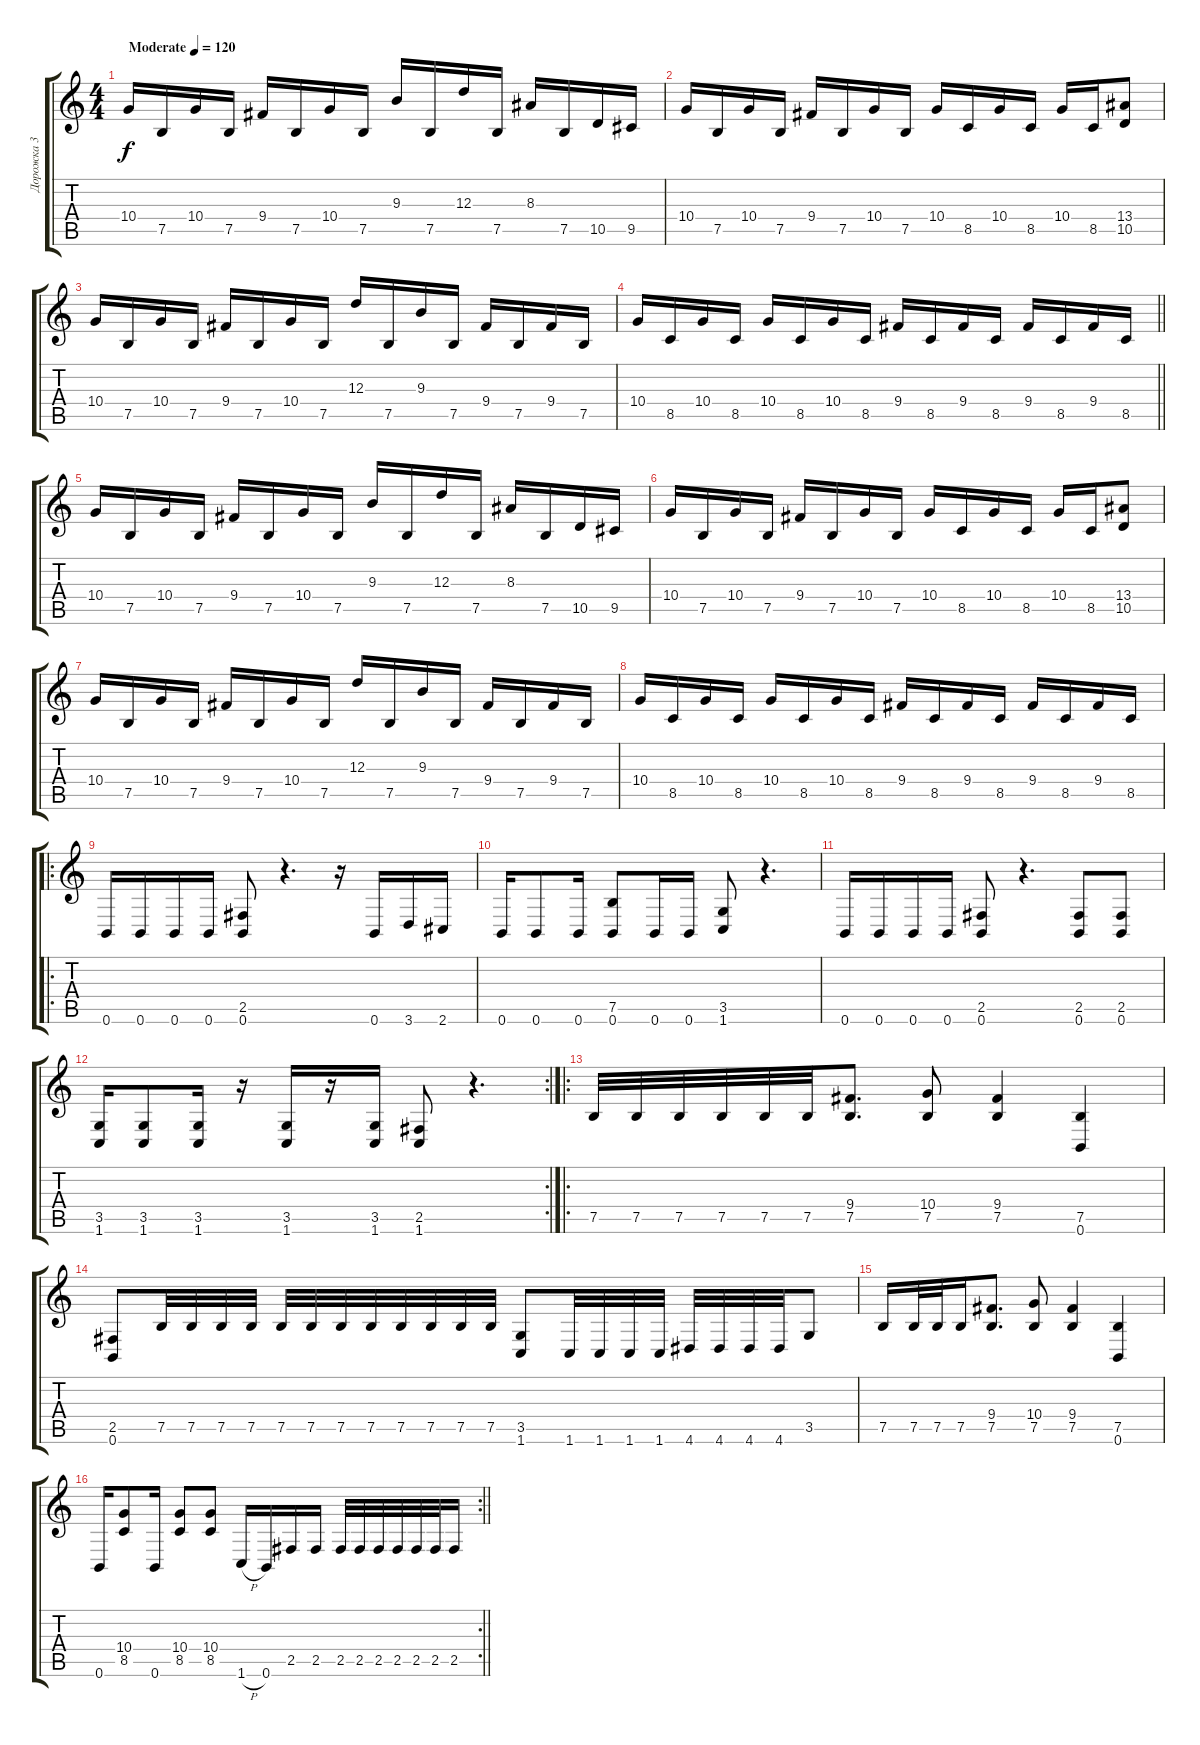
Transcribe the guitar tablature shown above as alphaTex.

\track ("Дорожка 3" "Дорожка 3") {instrument distortionguitar}
\staff {score tabs}
\tuning (B3 Gb3 D3 A2 E2 B1) {hide}
\ts (4 4)
\tempo (120 "Moderate")
\clef g2
\ks c
10.4.16{dy f instrument distortionguitar} 7.5.16 10.4.16 7.5.16 9.4.16 7.5.16 10.4.16 7.5.16 9.3.16 7.5.16 12.3.16 7.5.16 8.3.16 7.5.16 10.5.16 9.5.16 |
10.4.16 7.5.16 10.4.16 7.5.16 9.4.16 7.5.16 10.4.16 7.5.16 10.4.16 8.5.16 10.4.16 8.5.16 10.4.16 8.5.16 (13.4 10.5).8 |
10.4.16 7.5.16 10.4.16 7.5.16 9.4.16 7.5.16 10.4.16 7.5.16 12.3.16 7.5.16 9.3.16 7.5.16 9.4.16 7.5.16 9.4.16 7.5.16 |
\barLineRight lightlight
10.4.16 8.5.16 10.4.16 8.5.16 10.4.16 8.5.16 10.4.16 8.5.16 9.4.16 8.5.16 9.4.16 8.5.16 9.4.16 8.5.16 9.4.16 8.5.16 |
10.4.16 7.5.16 10.4.16 7.5.16 9.4.16 7.5.16 10.4.16 7.5.16 9.3.16 7.5.16 12.3.16 7.5.16 8.3.16 7.5.16 10.5.16 9.5.16 |
10.4.16 7.5.16 10.4.16 7.5.16 9.4.16 7.5.16 10.4.16 7.5.16 10.4.16 8.5.16 10.4.16 8.5.16 10.4.16 8.5.16 (13.4 10.5).8 |
10.4.16 7.5.16 10.4.16 7.5.16 9.4.16 7.5.16 10.4.16 7.5.16 12.3.16 7.5.16 9.3.16 7.5.16 9.4.16 7.5.16 9.4.16 7.5.16 |
10.4.16 8.5.16 10.4.16 8.5.16 10.4.16 8.5.16 10.4.16 8.5.16 9.4.16 8.5.16 9.4.16 8.5.16 9.4.16 8.5.16 9.4.16 8.5.16 |
\ro
0.6.16 0.6.16 0.6.16 0.6.16 (2.5 0.6).8 r.4{d} r.16 0.6.16 3.6.16 2.6.16 |
0.6.16 0.6.8 0.6.16 (7.5 0.6).8 0.6.16 0.6.16 (3.5 1.6).8 r.4{d} |
0.6.16 0.6.16 0.6.16 0.6.16 (2.5 0.6).8 r.4{d} (2.5 0.6).8 (2.5 0.6).8 |
\rc 2
(3.5 1.6).16 (3.5 1.6).8 (3.5 1.6).16 r.16 (3.5 1.6).16 r.16 (3.5 1.6).16 (2.5 1.6).8 r.4{d} |
\ro
7.5.32 7.5.32 7.5.32 7.5.32 7.5.32 7.5.32 (9.4 7.5).8{d} (10.4 7.5).8 (9.4 7.5).4 (7.5 0.6).4 |
(2.5 0.6).8 7.5.32 7.5.32 7.5.32 7.5.32 7.5.32 7.5.32 7.5.32 7.5.32 7.5.32 7.5.32 7.5.32 7.5.32 (3.5 1.6).8 1.6.32 1.6.32 1.6.32 1.6.32 4.6.32 4.6.32 4.6.32 4.6.32 3.5.8 |
7.5.16 7.5.32 7.5.32 7.5.16 (9.4 7.5).8{d} (10.4 7.5).8 (9.4 7.5).4 (7.5 0.6).4 |
\rc 2
\barLineRight lightlight
0.6.16 (10.4 8.5).8 0.6.16 (10.4 8.5).8 (10.4 8.5).8 1.6{h}.16 0.6.16 2.5.16 2.5.16 2.5.32 2.5.32 2.5.32 2.5.32 2.5.32 2.5.32 2.5.16
